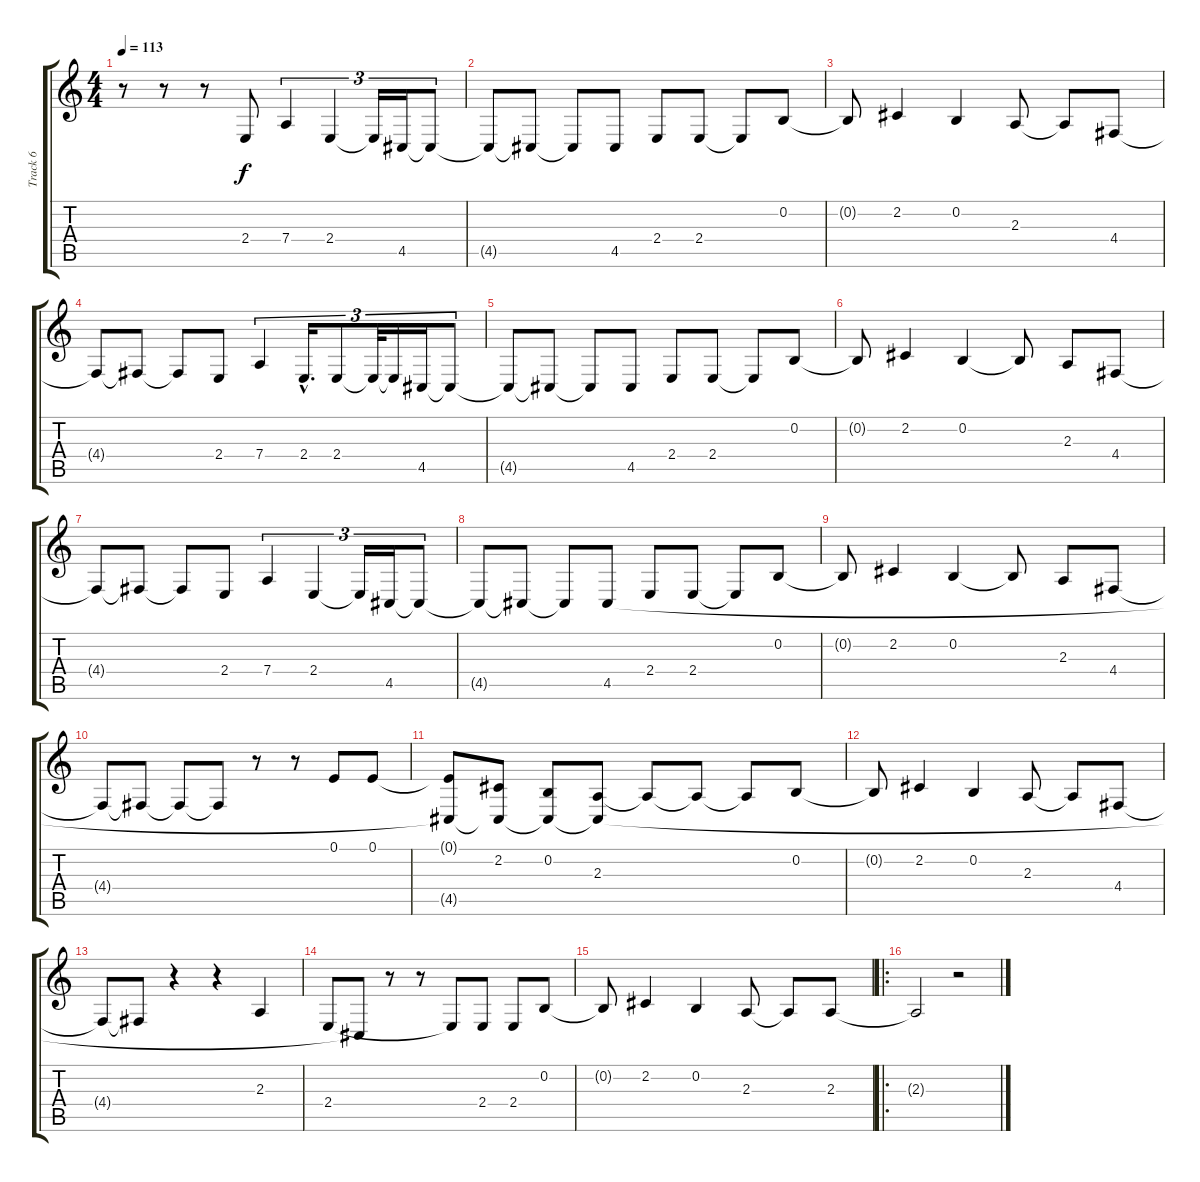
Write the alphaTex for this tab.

\track ("Track 6" "Track 6") {instrument clarinet}
\staff {score tabs}
\tuning (E4 B3 G3 D3 A2 E2) {hide}
\ts (4 4)
\tempo 113
\clef g2
\ks c
r.8{dy f} r.8 r.8 2.4.8 7.4.4{tu (3 2)} 2.4.4{tu (3 2)} 2.4{t}.16{tu (3 2)} 4.5.16{tu (3 2)} 4.5{t}.8{tu (3 2)} |
4.5{t}.8 4.5{t}.8 4.5{t}.8 4.5.8 2.4.8 2.4.8 2.4{t}.8 0.2.8 |
0.2{t}.8 2.2.4 0.2.4 2.3.8 2.3{t}.8 4.4.8 |
4.4{t}.8 4.4{t}.8 4.4{t}.8 2.4.8 7.4.4{tu (3 2)} 2.4{hac}.16{d tu (3 2)} 2.4.8{tu (3 2)} 2.4{t}.32{tu (3 2)} 2.4{t}.16{tu (3 2)} 4.5.16{tu (3 2)} 4.5{t}.8{tu (3 2)} |
4.5{t}.8 4.5{t}.8 4.5{t}.8 4.5.8 2.4.8 2.4.8 2.4{t}.8 0.2.8 |
0.2{t}.8 2.2.4 0.2.4 0.2{t}.8 2.3.8 4.4.8 |
4.4{t}.8 4.4{t}.8 4.4{t}.8 2.4.8 7.4.4{tu (3 2)} 2.4.4{tu (3 2)} 2.4{t}.16{tu (3 2)} 4.5.16{tu (3 2)} 4.5{t}.8{tu (3 2)} |
4.5{t}.8 4.5{t}.8 4.5{t}.8 4.5.8 2.4.8 2.4.8 2.4{t}.8 0.2.8 |
0.2{t}.8 2.2.4 0.2.4 0.2{t}.8 2.3.8 4.4.8 |
4.4{t}.8 4.4{t}.8 4.4{t}.8 4.4{t}.8 r.8 r.8 0.1.8 0.1.8 |
(0.1{t} 4.5{t}).8 (2.2 4.5{t}).8 (0.2 4.5{t}).8 (2.3 4.5{t}).8 2.3{t}.8 2.3{t}.8 2.3{t}.8 0.2.8 |
0.2{t}.8 2.2.4 0.2.4 2.3.8 2.3{t}.8 4.4.8 |
4.4{t}.8 4.4{t}.8 r.4 r.4 2.3.4 |
2.4.8 4.5{t}.8 r.8 r.8 2.4{t}.8 2.4.8 2.4.8 0.2.8 |
0.2{t}.8 2.2.4 0.2.4 2.3.8 2.3{t}.8 2.3.8 |
\ro
2.3{t}.2 r.2
